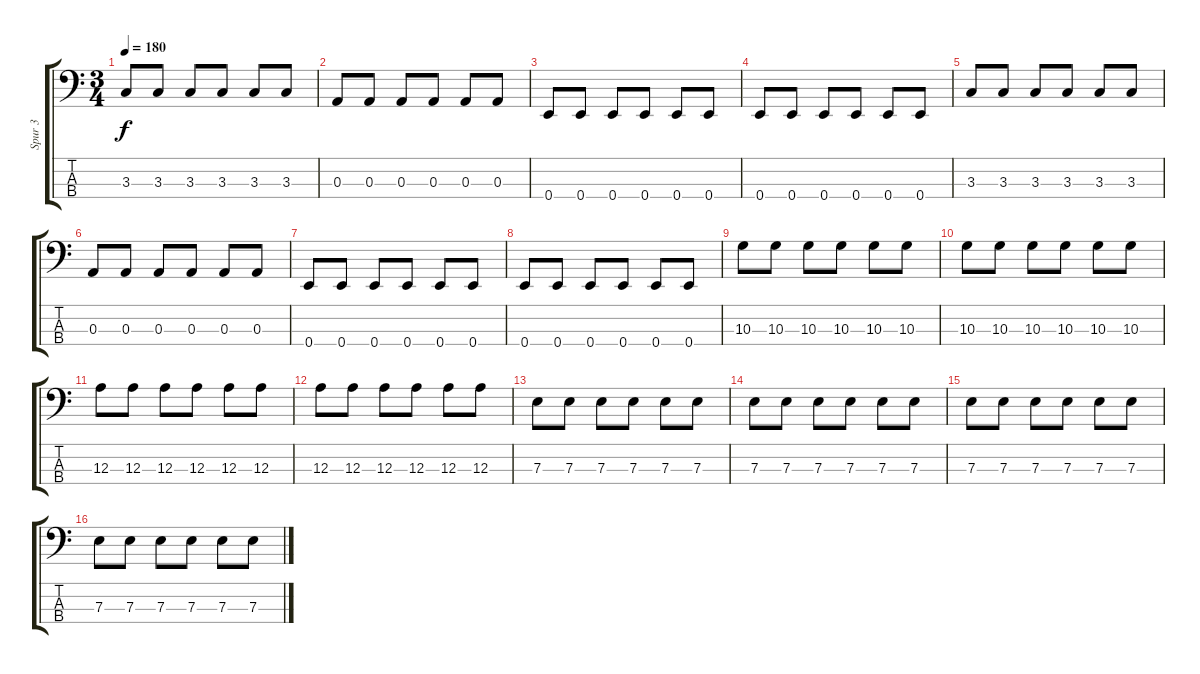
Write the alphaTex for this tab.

\track ("Spur 3" "Spur 3") {instrument electricbassfinger}
\staff {score tabs}
\tuning (G2 D2 A1 E1) {hide}
\ts (3 4)
\tempo 180
\clef f4
\ks c
3.3.8{dy f} 3.3.8 3.3.8 3.3.8 3.3.8 3.3.8 |
0.3.8 0.3.8 0.3.8 0.3.8 0.3.8 0.3.8 |
0.4.8 0.4.8 0.4.8 0.4.8 0.4.8 0.4.8 |
0.4.8 0.4.8 0.4.8 0.4.8 0.4.8 0.4.8 |
3.3.8 3.3.8 3.3.8 3.3.8 3.3.8 3.3.8 |
0.3.8 0.3.8 0.3.8 0.3.8 0.3.8 0.3.8 |
0.4.8 0.4.8 0.4.8 0.4.8 0.4.8 0.4.8 |
0.4.8 0.4.8 0.4.8 0.4.8 0.4.8 0.4.8 |
10.3.8 10.3.8 10.3.8 10.3.8 10.3.8 10.3.8 |
10.3.8 10.3.8 10.3.8 10.3.8 10.3.8 10.3.8 |
12.3.8 12.3.8 12.3.8 12.3.8 12.3.8 12.3.8 |
12.3.8 12.3.8 12.3.8 12.3.8 12.3.8 12.3.8 |
7.3.8 7.3.8 7.3.8 7.3.8 7.3.8 7.3.8 |
7.3.8 7.3.8 7.3.8 7.3.8 7.3.8 7.3.8 |
7.3.8 7.3.8 7.3.8 7.3.8 7.3.8 7.3.8 |
7.3.8 7.3.8 7.3.8 7.3.8 7.3.8 7.3.8
